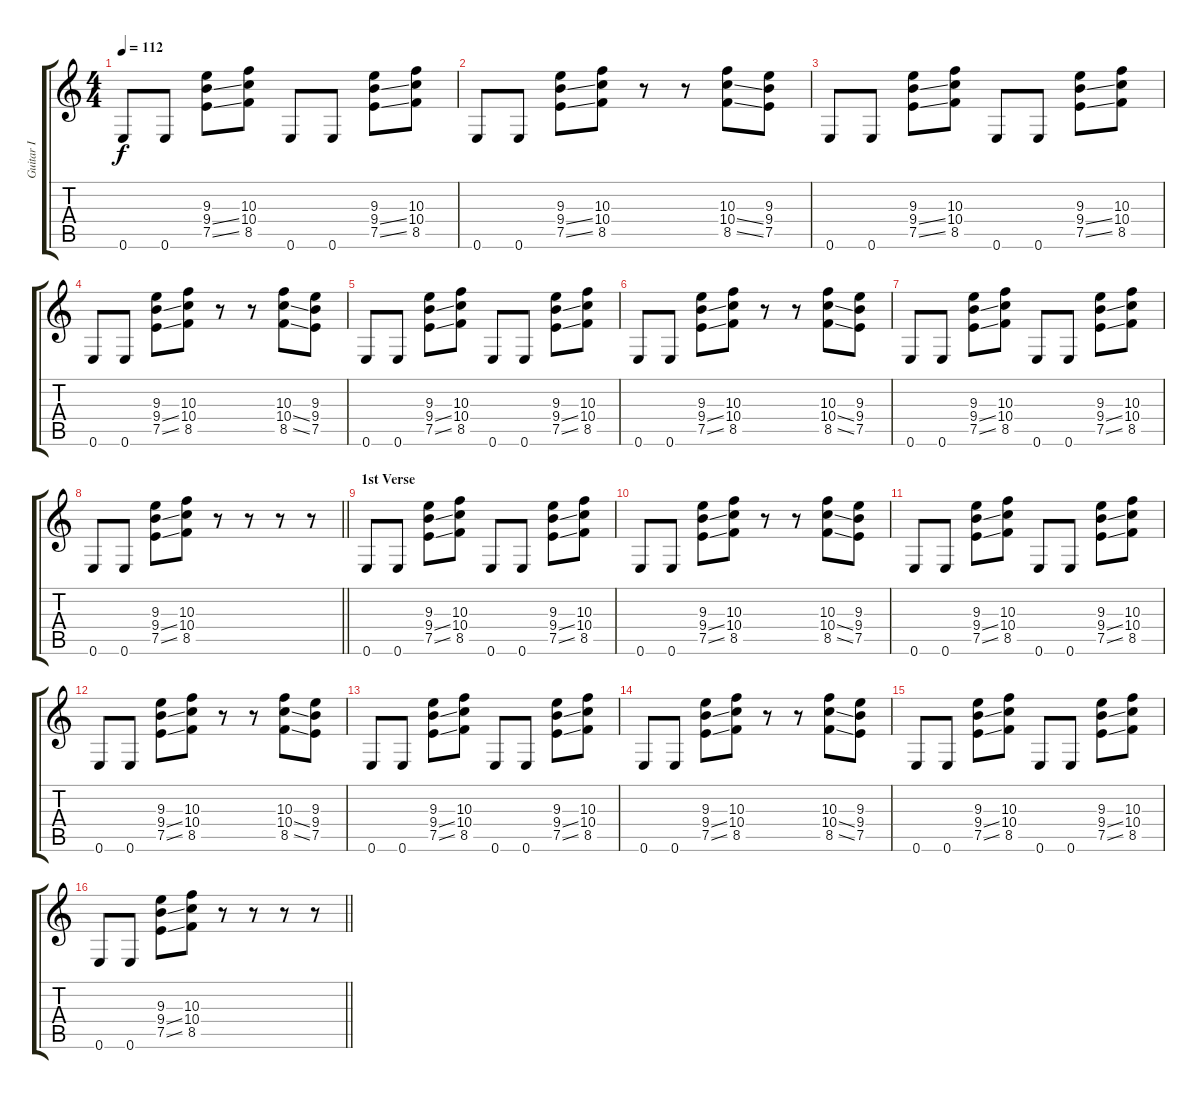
\track ("Guitar I" "Guitar I") {instrument distortionguitar}
\staff {score tabs}
\tuning (E4 B3 G3 D3 A2 E2) {hide}
\ts (4 4)
\tempo 112
\clef g2
\ks c
0.6.8{dy f} 0.6.8 (9.3 9.4{ss} 7.5{ss}).8 (10.3 10.4 8.5).8 0.6.8 0.6.8 (9.3 9.4{ss} 7.5{ss}).8 (10.3 10.4 8.5).8 |
0.6.8 0.6.8 (9.3 9.4{ss} 7.5{ss}).8 (10.3 10.4 8.5).8 r.8 r.8 (10.3 10.4{ss} 8.5{ss}).8 (9.3 9.4 7.5).8 |
0.6.8 0.6.8 (9.3 9.4{ss} 7.5{ss}).8 (10.3 10.4 8.5).8 0.6.8 0.6.8 (9.3 9.4{ss} 7.5{ss}).8 (10.3 10.4 8.5).8 |
0.6.8 0.6.8 (9.3 9.4{ss} 7.5{ss}).8 (10.3 10.4 8.5).8 r.8 r.8 (10.3 10.4{ss} 8.5{ss}).8 (9.3 9.4 7.5).8 |
0.6.8 0.6.8 (9.3 9.4{ss} 7.5{ss}).8 (10.3 10.4 8.5).8 0.6.8 0.6.8 (9.3 9.4{ss} 7.5{ss}).8 (10.3 10.4 8.5).8 |
0.6.8 0.6.8 (9.3 9.4{ss} 7.5{ss}).8 (10.3 10.4 8.5).8 r.8 r.8 (10.3 10.4{ss} 8.5{ss}).8 (9.3 9.4 7.5).8 |
0.6.8 0.6.8 (9.3 9.4{ss} 7.5{ss}).8 (10.3 10.4 8.5).8 0.6.8 0.6.8 (9.3 9.4{ss} 7.5{ss}).8 (10.3 10.4 8.5).8 |
\barLineRight lightlight
0.6.8 0.6.8 (9.3 9.4{ss} 7.5{ss}).8 (10.3 10.4 8.5).8 r.8 r.8 r.8 r.8 |
\section ("" "1st Verse")
0.6.8 0.6.8 (9.3 9.4{ss} 7.5{ss}).8 (10.3 10.4 8.5).8 0.6.8 0.6.8 (9.3 9.4{ss} 7.5{ss}).8 (10.3 10.4 8.5).8 |
0.6.8 0.6.8 (9.3 9.4{ss} 7.5{ss}).8 (10.3 10.4 8.5).8 r.8 r.8 (10.3 10.4{ss} 8.5{ss}).8 (9.3 9.4 7.5).8 |
0.6.8 0.6.8 (9.3 9.4{ss} 7.5{ss}).8 (10.3 10.4 8.5).8 0.6.8 0.6.8 (9.3 9.4{ss} 7.5{ss}).8 (10.3 10.4 8.5).8 |
0.6.8 0.6.8 (9.3 9.4{ss} 7.5{ss}).8 (10.3 10.4 8.5).8 r.8 r.8 (10.3 10.4{ss} 8.5{ss}).8 (9.3 9.4 7.5).8 |
0.6.8 0.6.8 (9.3 9.4{ss} 7.5{ss}).8 (10.3 10.4 8.5).8 0.6.8 0.6.8 (9.3 9.4{ss} 7.5{ss}).8 (10.3 10.4 8.5).8 |
0.6.8 0.6.8 (9.3 9.4{ss} 7.5{ss}).8 (10.3 10.4 8.5).8 r.8 r.8 (10.3 10.4{ss} 8.5{ss}).8 (9.3 9.4 7.5).8 |
0.6.8 0.6.8 (9.3 9.4{ss} 7.5{ss}).8 (10.3 10.4 8.5).8 0.6.8 0.6.8 (9.3 9.4{ss} 7.5{ss}).8 (10.3 10.4 8.5).8 |
\barLineRight lightlight
0.6.8 0.6.8 (9.3 9.4{ss} 7.5{ss}).8 (10.3 10.4 8.5).8 r.8 r.8 r.8 r.8
